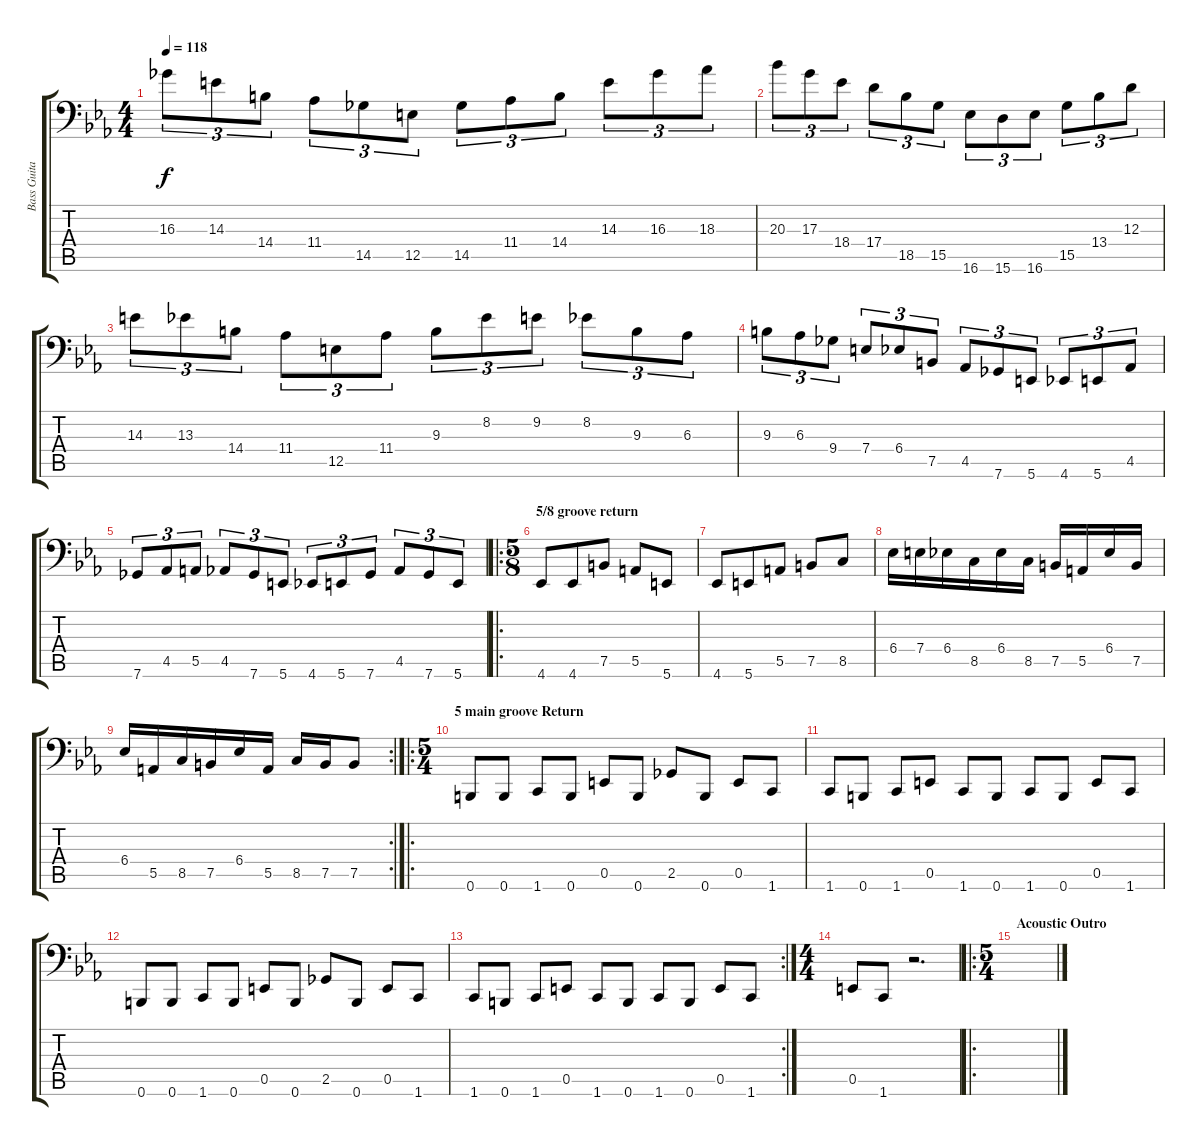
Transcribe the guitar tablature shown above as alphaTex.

\track ("Bass Guitar" "Bass Guita") {instrument electricbassfinger}
\staff {score tabs}
\tuning (C3 G2 D2 A1 E1 B0) {hide}
\ts (4 4)
\tempo 118
\clef f4
\ks eb
16.3.8{tu (3 2) dy f} 14.3.8{tu (3 2)} 14.4.8{tu (3 2)} 11.4.8{tu (3 2)} 14.5.8{tu (3 2)} 12.5.8{tu (3 2)} 14.5.8{tu (3 2)} 11.4.8{tu (3 2)} 14.4.8{tu (3 2)} 14.3.8{tu (3 2)} 16.3.8{tu (3 2)} 18.3.8{tu (3 2)} |
20.3.8{tu (3 2)} 17.3.8{tu (3 2)} 18.4.8{tu (3 2)} 17.4.8{tu (3 2)} 18.5.8{tu (3 2)} 15.5.8{tu (3 2)} 16.6.8{tu (3 2)} 15.6.8{tu (3 2)} 16.6.8{tu (3 2)} 15.5.8{tu (3 2)} 13.4.8{tu (3 2)} 12.3.8{tu (3 2)} |
14.3.8{tu (3 2)} 13.3.8{tu (3 2)} 14.4.8{tu (3 2)} 11.4.8{tu (3 2)} 12.5.8{tu (3 2)} 11.4.8{tu (3 2)} 9.3.8{tu (3 2)} 8.2.8{tu (3 2)} 9.2.8{tu (3 2)} 8.2.8{tu (3 2)} 9.3.8{tu (3 2)} 6.3.8{tu (3 2)} |
9.3.8{tu (3 2)} 6.3.8{tu (3 2)} 9.4.8{tu (3 2)} 7.4.8{tu (3 2)} 6.4.8{tu (3 2)} 7.5.8{tu (3 2)} 4.5.8{tu (3 2)} 7.6.8{tu (3 2)} 5.6.8{tu (3 2)} 4.6.8{tu (3 2)} 5.6.8{tu (3 2)} 4.5.8{tu (3 2)} |
7.6.8{tu (3 2)} 4.5.8{tu (3 2)} 5.5.8{tu (3 2)} 4.5.8{tu (3 2)} 7.6.8{tu (3 2)} 5.6.8{tu (3 2)} 4.6.8{tu (3 2)} 5.6.8{tu (3 2)} 7.6.8{tu (3 2)} 4.5.8{tu (3 2)} 7.6.8{tu (3 2)} 5.6.8{tu (3 2)} |
\ro
\ts (5 8)
\section ("" "5/8 groove return")
4.6.8 4.6.8 7.5.8 5.5.8 5.6.8 |
4.6.8 5.6.8 5.5.8 7.5.8 8.5.8 |
6.4.16 7.4.16 6.4.16 8.5.16 6.4.16 8.5.16 7.5.16 5.5.16 6.4.16 7.5.16 |
\rc 2
6.4.16 5.5.16 8.5.16 7.5.16 6.4.16 5.5.16 8.5.16 7.5.16 7.5.8 |
\ro
\ts (5 4)
\section ("" "5 main groove Return")
0.6.8 0.6.8 1.6.8 0.6.8 0.5.8 0.6.8 2.5.8 0.6.8 0.5.8 1.6.8 |
1.6.8 0.6.8 1.6.8 0.5.8 1.6.8 0.6.8 1.6.8 0.6.8 0.5.8 1.6.8 |
0.6.8 0.6.8 1.6.8 0.6.8 0.5.8 0.6.8 2.5.8 0.6.8 0.5.8 1.6.8 |
\rc 2
1.6.8 0.6.8 1.6.8 0.5.8 1.6.8 0.6.8 1.6.8 0.6.8 0.5.8 1.6.8 |
\ts (4 4)
0.5.8 1.6.8 r.2{d} |
\ro
\ts (5 4)
\section ("" "Acoustic Outro")
